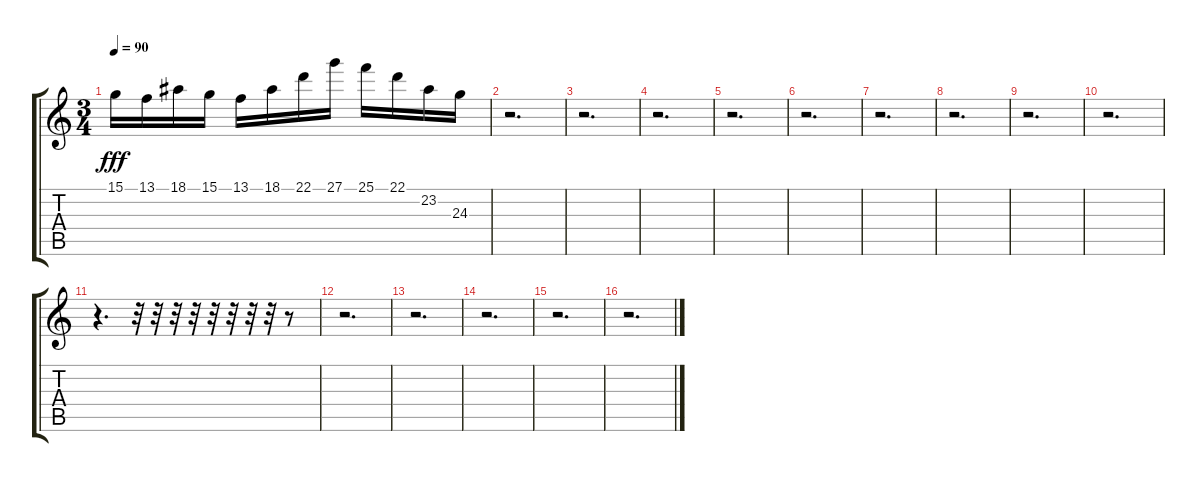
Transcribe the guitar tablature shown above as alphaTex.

\track "" {instrument celesta}
\staff {score tabs}
\tuning (E4 B3 G3 D3 A2 E2) {hide}
\ts (3 4)
\tempo 90
\clef g2
\ks c
15.1.16{dy fff volume 10} 13.1.16 18.1.16 15.1.16 13.1.16 18.1.16 22.1.16 27.1.16 25.1.16 22.1.16 23.2.16 24.3.16 |
r.2{d} |
r.2{d} |
r.2{d} |
r.2{d} |
r.2{d} |
r.2{d} |
r.2{d} |
r.2{d} |
r.2{d} |
r.4{d} r.32 r.32 r.32 r.32 r.32 r.32 r.32 r.32 r.8 |
r.2{d} |
r.2{d} |
r.2{d} |
r.2{d} |
r.2{d}
